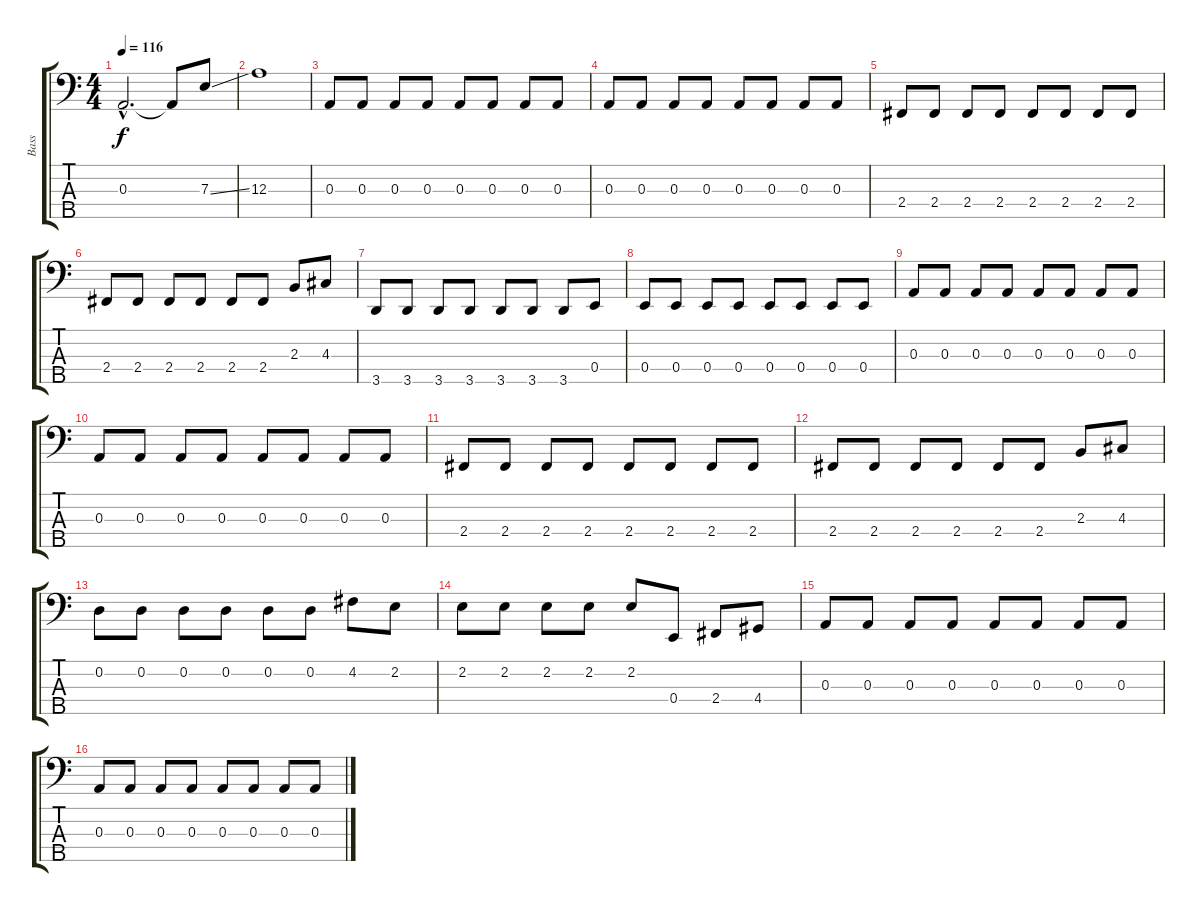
\track ("Bass" "Bass") {instrument electricbasspick}
\staff {score tabs}
\tuning (G2 D2 A1 E1 B0) {hide}
\ts (4 4)
\tempo 116
\clef f4
\ks c
0.3{hac}.2{d dy f} 0.3{t}.8 7.3{ss}.8 |
12.3.1 |
0.3.8 0.3.8 0.3.8 0.3.8 0.3.8 0.3.8 0.3.8 0.3.8 |
0.3.8 0.3.8 0.3.8 0.3.8 0.3.8 0.3.8 0.3.8 0.3.8 |
2.4.8 2.4.8 2.4.8 2.4.8 2.4.8 2.4.8 2.4.8 2.4.8 |
2.4.8 2.4.8 2.4.8 2.4.8 2.4.8 2.4.8 2.3.8 4.3.8 |
3.5.8 3.5.8 3.5.8 3.5.8 3.5.8 3.5.8 3.5.8 0.4.8 |
0.4.8 0.4.8 0.4.8 0.4.8 0.4.8 0.4.8 0.4.8 0.4.8 |
0.3.8 0.3.8 0.3.8 0.3.8 0.3.8 0.3.8 0.3.8 0.3.8 |
0.3.8 0.3.8 0.3.8 0.3.8 0.3.8 0.3.8 0.3.8 0.3.8 |
2.4.8 2.4.8 2.4.8 2.4.8 2.4.8 2.4.8 2.4.8 2.4.8 |
2.4.8 2.4.8 2.4.8 2.4.8 2.4.8 2.4.8 2.3.8 4.3.8 |
0.2.8 0.2.8 0.2.8 0.2.8 0.2.8 0.2.8 4.2.8 2.2.8 |
2.2.8 2.2.8 2.2.8 2.2.8 2.2.8 0.4.8 2.4.8 4.4.8 |
0.3.8 0.3.8 0.3.8 0.3.8 0.3.8 0.3.8 0.3.8 0.3.8 |
0.3.8 0.3.8 0.3.8 0.3.8 0.3.8 0.3.8 0.3.8 0.3.8
